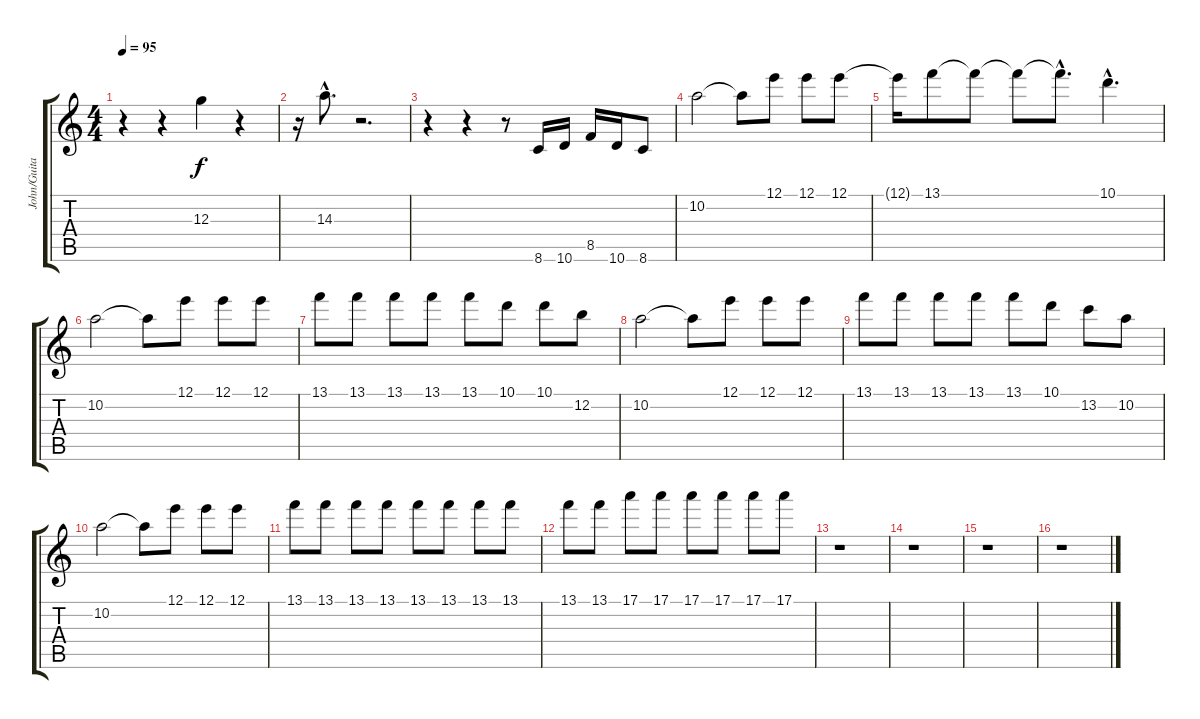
\track ("John/Guitar 2" "John/Guita") {instrument overdrivenguitar}
\staff {score tabs}
\tuning (E4 B3 G3 D3 A2 E2) {hide}
\ts (4 4)
\tempo 95
\clef g2
\ks c
r.4{dy f} r.4 12.3.4 r.4 |
r.16 14.3{hac}.8{d} r.2{d} |
r.4 r.4 r.8 8.6.16{volume 16} 10.6.16 8.5.16 10.6.16 8.6.8 |
10.2.2{volume 8} 10.2{t}.8 12.1.8 12.1.8 12.1.8 |
12.1{t}.16 13.1.8 13.1{t}.8 13.1{t}.8 13.1{hac t}.8{d} 10.1{hac}.4{d} |
10.2.2 10.2{t}.8 12.1.8 12.1.8 12.1.8 |
13.1.8 13.1.8 13.1.8 13.1.8 13.1.8 10.1.8 10.1.8 12.2.8 |
10.2.2{volume 10} 10.2{t}.8 12.1.8 12.1.8 12.1.8 |
13.1.8 13.1.8 13.1.8 13.1.8 13.1.8 10.1.8 13.2.8 10.2.8 |
10.2.2{volume 12} 10.2{t}.8 12.1.8 12.1.8 12.1.8 |
13.1.8 13.1.8 13.1.8 13.1.8 13.1.8 13.1.8 13.1.8 13.1.8 |
13.1.8 13.1.8 17.1.8 17.1.8 17.1.8 17.1.8 17.1.8 17.1.8 |
r.1 |
r.1 |
r.1 |
r.1
